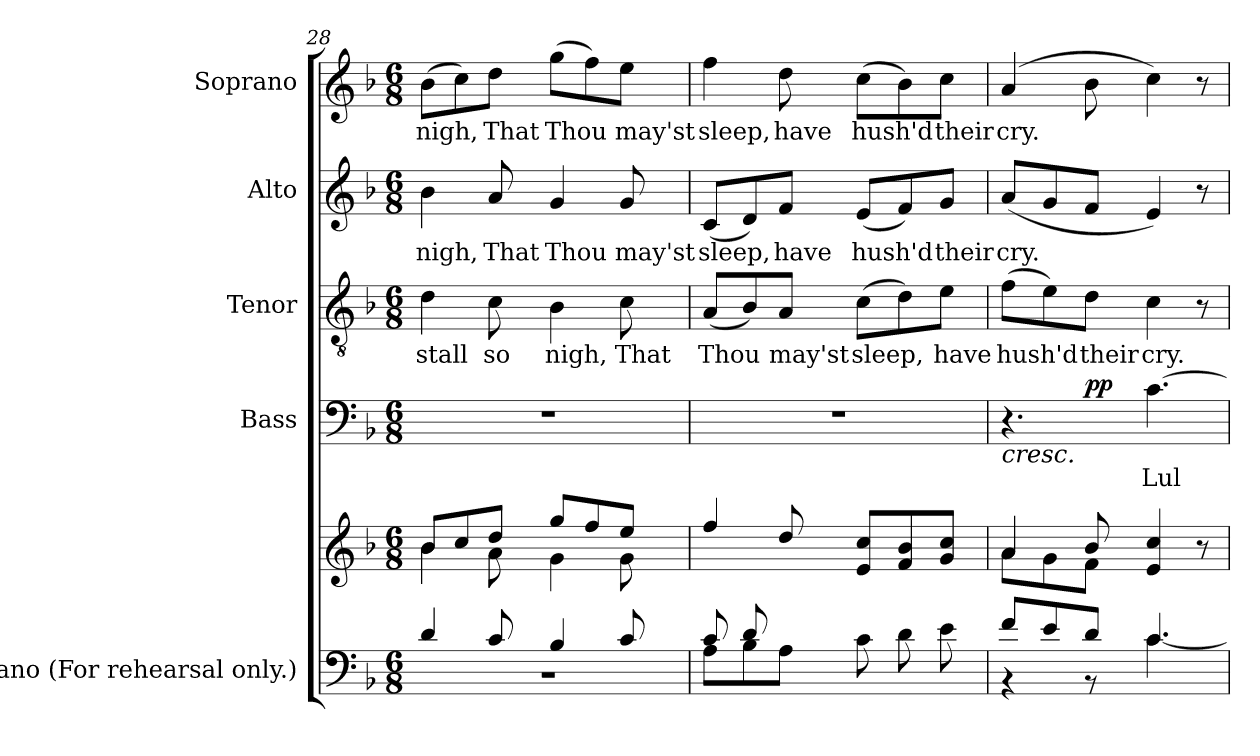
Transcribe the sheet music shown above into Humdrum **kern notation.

**kern	**kern	**kern	**text	**dynam	**kern	**text	**kern	**text	**kern	**text
*part5	*part5	*part4	*part4	*part4	*part3	*part3	*part2	*part2	*part1	*part1
*staff6	*staff5	*staff4	*staff4	*staff4	*staff3	*staff3	*staff2	*staff2	*staff1	*staff1
*I"Piano (For  rehearsal only.)	*	*I"Bass	*	*	*I"Tenor	*	*I"Alto	*	*I"Soprano	*
*I'Pno.	*	*I'B.	*	*	*I'T.	*	*I'A.	*	*I'S.	*
*clefF4	*clefG2	*clefF4	*	*	*clefGv2	*	*clefG2	*	*clefG2	*
*	*	*	*	*	*ITrd7c12	*	*	*	*	*
*k[b-]	*k[b-]	*k[b-]	*	*	*k[b-]	*	*k[b-]	*	*k[b-]	*
*F:	*F:	*F:	*	*	*F:	*	*F:	*	*F:	*
*M6/8	*M6/8	*M6/8	*	*	*M6/8	*	*M6/8	*	*M6/8	*
=28	=28	=28	=28	=28	=28	=28	=28	=28	=28	=28
*^	*	*	*	*	*	*	*	*	*	*
!	!LO:N:vis=1	!	!LO:N:vis=1	!	!	!	!	!	!	!	!
*	*	*^	*	*	*	*	*	*	*	*	*
!	!	!	!	!	!	!	!	!LO:LY:b:color=#000000	!	!	!	!
!	!	!	!	!	!	!	!	!	!	!LO:LY:b:color=#000000	!	!
!	!	!	!	!	!	!	!	!	!	!	!	!LO:LY:b:color=#000000
4di/	2.r	8b-i/L	4b-i\	2.r	.	.	4Di\	stall	4b-i\	nigh,	(8b-i\L	nigh,
.	.	8cci/	.	.	.	.	.	.	.	.	8cci\)	.
!	!	!	!	!	!	!	!	!LO:LY:b:color=#000000	!	!	!	!
!	!	!	!	!	!	!	!	!	!	!LO:LY:b:color=#000000	!	!
!	!	!	!	!	!	!	!	!	!	!	!	!LO:LY:b:color=#000000
8ci/	.	8ddi/J	8ai\	.	.	.	8Ci\	so	8ai/	That	8ddi\J	That
!	!	!	!	!	!	!	!	!LO:LY:b:color=#000000	!	!	!	!
!	!	!	!	!	!	!	!	!	!	!LO:LY:b:color=#000000	!	!
!	!	!	!	!	!	!	!	!	!	!	!	!LO:LY:b:color=#000000
4B-i/	.	8ggi/L	4gi\	.	.	.	4BB-i\	nigh,	4gi/	Thou	(8ggi\L	Thou
.	.	8ffi/	.	.	.	.	.	.	.	.	8ffi\)	.
!	!	!	!	!	!	!	!	!LO:LY:b:color=#000000	!	!	!	!
!	!	!	!	!	!	!	!	!	!	!LO:LY:b:color=#000000	!	!
!	!	!	!	!	!	!	!	!	!	!	!	!LO:LY:b:color=#000000
8ci/	.	8eei/J	8gi\	.	.	.	8Ci\	That	8gi/	may'st	8eei\J	may'st
=29	=29	=29	=29	=29	=29	=29	=29	=29	=29	=29	=29	=29
!	!	!	!	!LO:N:vis=1	!	!	!	!	!	!	!	!
!	!	!	!	!	!	!	!	!LO:LY:b:color=#000000	!	!	!	!
!	!	!	!	!	!	!	!	!	!	!LO:LY:b:color=#000000	!	!
!	!	!	!	!	!	!	!	!	!	!	!	!LO:LY:b:color=#000000
8ci/L	8Ai\L	4ffi/	4ryy	2.r	.	.	(8AAi/L	Thou	(8ci/L	sleep,	4ffi\	sleep,
8di/	8B-i\	.	.	.	.	.	8BB-i/)	.	8di/)	.	.	.
!	!	!	!	!	!	!	!	!LO:LY:b:color=#000000	!	!	!	!
!	!	!	!	!	!	!	!	!	!	!LO:LY:b:color=#000000	!	!
!	!	!	!	!	!	!	!	!	!	!	!	!LO:LY:b:color=#000000
8ryy	8Ai\J	8ddi/	8fi\J	.	.	.	8AAi/J	may'st	8fi/J	have	8ddi\	have
!	!	!	!	!	!	!	!	!LO:LY:b:color=#000000	!	!	!	!
!	!	!	!	!	!	!	!	!	!	!LO:LY:b:color=#000000	!	!
!	!	!	!	!	!	!	!	!	!	!	!	!LO:LY:b:color=#000000
8ci\L	4.ryy	8ei/ 8cciL	4.ryy	.	.	.	(8Ci\L	sleep,	(8ei/L	hush'd	(8cci\L	hush'd
8di\	.	8fi/ 8b-i	.	.	.	.	8Di\)	.	8fi/)	.	8b-i\)	.
!	!	!	!	!	!	!	!	!LO:LY:b:color=#000000	!	!	!	!
!	!	!	!	!	!	!	!	!	!	!LO:LY:b:color=#000000	!	!
!	!	!	!	!	!	!	!	!	!	!	!	!LO:LY:b:color=#000000
8ei\J	.	8gi/ 8cciJ	.	.	.	.	8Ei\J	have	8gi/J	their	8cci\J	their
=30	=30	=30	=30	=30	=30	=30	=30	=30	=30	=30	=30	=30
!	!	!	!	!	!	!LO:HP:b	!	!	!	!	!	!
!	!	!	!	!	!	!	!	!LO:LY:b:color=#000000	!	!	!	!
!	!	!	!	!	!	!	!	!	!	!LO:LY:b:color=#000000	!	!
!	!	!	!	!	!	!	!	!	!	!	!	!LO:LY:b:color=#000000
*	*	*	*	*^	*	*	*	*	*	*	*	*
8fi/L	4r	4ai/	8ai\L	4.r	4ryy	.	<	(8Fi\L	hush'd	(8ai/L	cry.	(4ai/	cry.
8ei/	.	.	8gi\	.	.	.	.	8Ei\)	.	8gi/	.	.	.
!	!	!	!	!	!	!	!	!	!LO:LY:b:color=#000000	!	!	!	!
8di/J	8r	8b-i/	8fi\J	.	2ryy	.	pp	8Di\J	their	8fi/J	.	8b-i\	.
!	!	!	!	!	!	!LO:LY:b:color=#000000	!	!	!	!	!	!	!
!	!	!	!	!	!	!	!	!	!LO:LY:b:color=#000000	!	!	!	!
4.ci/	[<4.ci\	4ei/ 4cci	4.ryy	[>4.ci\	.	Lul-	.	4Ci\	cry.	4ei/)	.	4cci\)	.
.	.	8r	.	.	.	.	.	8r	.	8r	.	8r	.
*v	*v	*	*	*	*	*	*	*	*	*	*	*	*
*	*v	*v	*	*	*	*	*	*	*	*	*	*
.	.	.	.	.	[	.	.	.	.	.	.
*	*	*v	*v	*	*	*	*	*	*	*	*
=	=	=	=	=	=	=	=	=	=	=
*-	*-	*-	*-	*-	*-	*-	*-	*-	*-	*-
